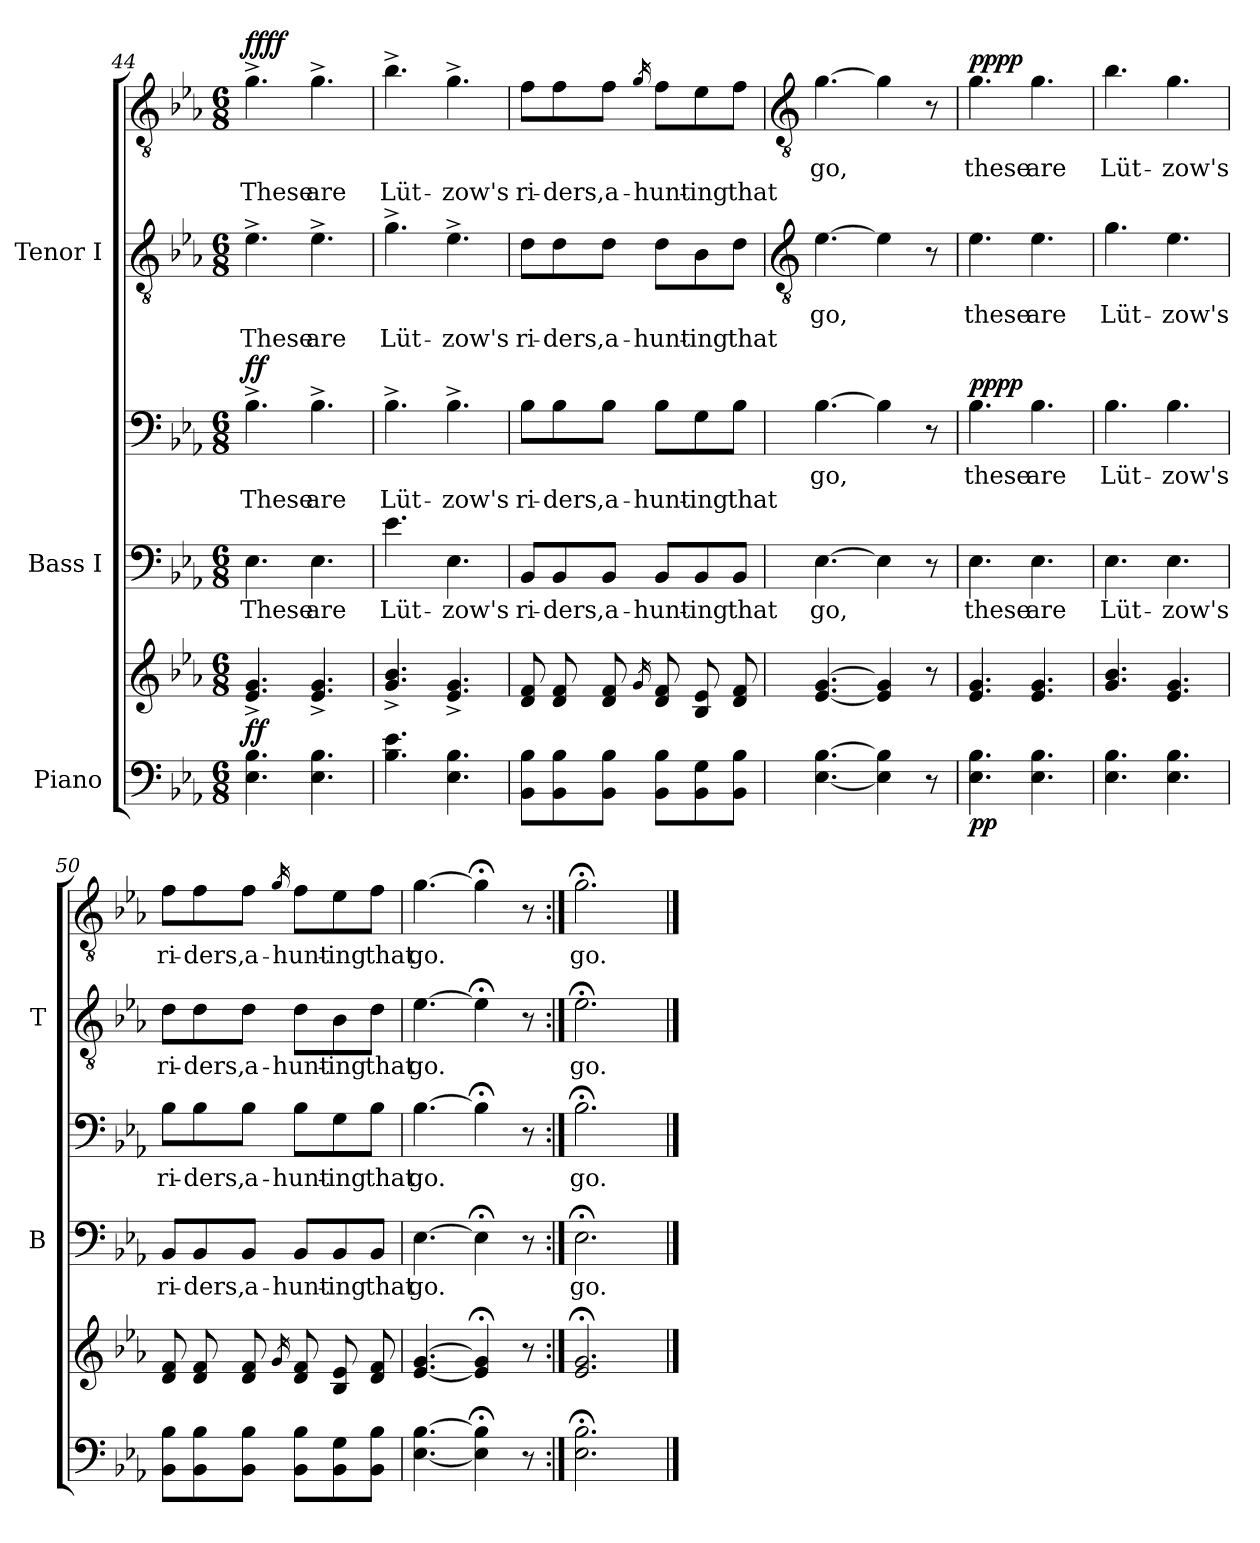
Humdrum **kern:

**kern	**kern	**dynam	**kern	**text	**kern	**text	**text	**dynam	**kern	**text	**text	**kern	**text	**text	**dynam
*part3	*part3	*part3	*part2	*part2	*part2	*part2	*part2	*part2	*part1	*part1	*part1	*part1	*part1	*part1	*part1
*staff6	*staff5	*staff5/6	*staff4	*staff4	*staff3	*staff3	*staff3	*staff3/4	*staff2	*staff2	*staff2	*staff1	*staff1	*staff1	*staff1/2
*I"Piano	*	*	*I"Bass I	*	*	*	*	*	*I"Tenor I	*	*	*	*	*	*
*	*	*	*I'B	*	*	*	*	*	*I'T	*	*	*	*	*	*
*clefF4	*clefG2	*	*clefF4	*	*clefF4	*	*	*	*clefGv2	*	*	*clefGv2	*	*	*
*k[b-e-a-]	*k[b-e-a-]	*	*k[b-e-a-]	*	*k[b-e-a-]	*	*	*	*k[b-e-a-]	*	*	*k[b-e-a-]	*	*	*
*E-:	*E-:	*	*E-:	*	*E-:	*	*	*	*E-:	*	*	*E-:	*	*	*
*M6/8	*M6/8	*	*M6/8	*	*M6/8	*	*	*	*M6/8	*	*	*M6/8	*	*	*
=44	=44	=44	=44	=44	=44	=44	=44	=44	=44	=44	=44	=44	=44	=44	=44
!	!	!LO:DY:b	!	!LO:LY:b	!	!	!LO:LY:b	!LO:DY:b	!	!	!LO:LY:b	!	!	!LO:LY:b	!LO:DY:b=2
!	!	!	!	!	!	!	!	!	!	!	!	!	!	!	!LO:DY:n=1:b
4.E- 4.B-	4.e-^ 4.g^	ff	4.E-\	These	4.B-^\	.	These	ff	4.e-^\	.	These	4.g^\	.	These	ff ff
!	!	!	!	!LO:LY:b	!	!	!LO:LY:b	!	!	!	!LO:LY:b	!	!	!LO:LY:b	!
4.E- 4.B-	4.e-^ 4.g^	.	4.E-\	are	4.B-^\	.	are	.	4.e-^\	.	are	4.g^\	.	are	.
=45	=45	=45	=45	=45	=45	=45	=45	=45	=45	=45	=45	=45	=45	=45	=45
!	!	!	!	!LO:LY:b	!	!	!LO:LY:b	!	!	!	!LO:LY:b	!	!	!LO:LY:b	!
4.B- 4.e-	4.g^ 4.b-^	.	4.e-\	Lüt-	4.B-^\	.	Lüt-	.	4.g^\	.	Lüt-	4.b-^\	.	Lüt-	.
!	!	!	!	!LO:LY:b	!	!	!LO:LY:b	!	!	!	!LO:LY:b	!	!	!LO:LY:b	!
4.E- 4.B-	4.e-^ 4.g^	.	4.E-\	-zow's	4.B-^\	.	-zow's	.	4.e-^\	.	-zow's	4.g^\	.	-zow's	.
=46	=46	=46	=46	=46	=46	=46	=46	=46	=46	=46	=46	=46	=46	=46	=46
!	!	!	!	!LO:LY:b	!	!	!LO:LY:b	!	!	!	!LO:LY:b	!	!	!LO:LY:b	!
8BB- 8B-L	8d 8fL	.	8BB-/L	ri-	8B-\L	.	ri-	.	8d\L	.	ri-	8f\L	.	ri-	.
!	!	!	!	!LO:LY:b	!	!	!LO:LY:b	!	!	!	!LO:LY:b	!	!	!LO:LY:b	!
8BB- 8B-	8d 8f	.	8BB-/	-ders,	8B-\	.	-ders,	.	8d\	.	-ders,	8f\	.	-ders,	.
!	!	!	!	!LO:LY:b	!	!	!LO:LY:b	!	!	!	!LO:LY:b	!	!	!LO:LY:b	!
8BB- 8B-J	8d 8f	.	8BB-/J	a-	8B-\J	.	a-	.	8d\J	.	a-	8f\J	.	a-	.
.	16qgJ	.	.	.	.	.	.	.	.	.	.	16qg/	.	.	.
!	!	!	!	!LO:LY:b	!	!	!LO:LY:b	!	!	!	!LO:LY:b	!	!	!LO:LY:b	!
8BB- 8B-L	8d 8fL	.	8BB-/L	-hunt-	8B-\L	.	-hunt-	.	8d\L	.	-hunt-	8f\L	.	-hunt-	.
!	!	!	!	!LO:LY:b	!	!	!LO:LY:b	!	!	!	!LO:LY:b	!	!	!LO:LY:b	!
8BB- 8G	8B- 8e-	.	8BB-/	-ing	8G\	.	-ing	.	8B-\	.	-ing	8e-\	.	-ing	.
!	!	!	!	!LO:LY:b	!	!	!LO:LY:b	!	!	!	!LO:LY:b	!	!	!LO:LY:b	!
8BB- 8B-J	8d 8fJ	.	8BB-/J	that	8B-\J	.	that	.	8d\J	.	that	8f\J	.	that	.
!!LO:LB:g=z
=47	=47	=47	=47	=47	=47	=47	=47	=47	=47	=47	=47	=47	=47	=47	=47
*	*	*	*	*	*	*	*	*	*clefGv2	*	*	*clefGv2	*	*	*
!	!	!	!	!LO:LY:b	!	!LO:LY:b	!	!	!	!LO:LY:b	!	!	!LO:LY:b	!	!
[4.E- [4.B-	[4.e- [4.g	.	[4.E-\	go,	[4.B-\	go,	.	.	[4.e-\	go,	.	[4.g\	go,	.	.
4E-] 4B-]	4e-] 4g]	.	4E-]	.	4B-]	.	.	.	4e-]	.	.	4g]	.	.	.
8r	8r	.	8r	.	8r	.	.	.	8r	.	.	8r	.	.	.
=48	=48	=48	=48	=48	=48	=48	=48	=48	=48	=48	=48	=48	=48	=48	=48
!	!	!LO:DY:b=2	!	!LO:LY:b	!	!LO:LY:b	!	!LO:DY:b=2	!	!LO:LY:b	!	!	!LO:LY:b	!	!
!	!	!	!	!	!	!	!	!LO:DY:n=1:b	!	!	!	!	!	!	!LO:DY:b=2
!	!	!	!	!	!	!	!	!	!	!	!	!	!	!	!LO:DY:n=1:b
4.E- 4.B-	4.e- 4.g	pp	4.E-\	these	4.B-\	these	.	pp pp	4.e-\	these	.	4.g	these	.	pp pp
!	!	!	!	!LO:LY:b	!	!LO:LY:b	!	!	!	!LO:LY:b	!	!	!LO:LY:b	!	!
4.E- 4.B-	4.e- 4.g	.	4.E-	are	4.B-	are	.	.	4.e-\	are	.	4.g	are	.	.
=49	=49	=49	=49	=49	=49	=49	=49	=49	=49	=49	=49	=49	=49	=49	=49
!	!	!	!	!LO:LY:b	!	!LO:LY:b	!	!	!	!LO:LY:b	!	!	!LO:LY:b	!	!
4.E- 4.B-	4.g 4.b-	.	4.E-\	Lüt-	4.B-\	Lüt-	.	.	4.g\	Lüt-	.	4.b-\	Lüt-	.	.
!	!	!	!	!LO:LY:b	!	!LO:LY:b	!	!	!	!LO:LY:b	!	!	!LO:LY:b	!	!
4.E- 4.B-	4.e- 4.g	.	4.E-\	-zow's	4.B-\	-zow's	.	.	4.e-\	-zow's	.	4.g\	-zow's	.	.
=50	=50	=50	=50	=50	=50	=50	=50	=50	=50	=50	=50	=50	=50	=50	=50
!	!	!	!	!LO:LY:b	!	!LO:LY:b	!	!	!	!LO:LY:b	!	!	!LO:LY:b	!	!
8BB- 8B-L	8d 8fL	.	8BB-/L	ri-	8B-\L	ri-	.	.	8d\L	ri-	.	8f\L	ri-	.	.
!	!	!	!	!LO:LY:b	!	!LO:LY:b	!	!	!	!LO:LY:b	!	!	!LO:LY:b	!	!
8BB- 8B-	8d 8f	.	8BB-/	-ders,	8B-\	-ders,	.	.	8d\	-ders,	.	8f\	-ders,	.	.
!	!	!	!	!LO:LY:b	!	!LO:LY:b	!	!	!	!LO:LY:b	!	!	!LO:LY:b	!	!
8BB- 8B-J	8d 8f	.	8BB-/J	a-	8B-\J	a-	.	.	8d\J	a-	.	8f\J	a-	.	.
.	16qgJ	.	.	.	.	.	.	.	.	.	.	16qg/	.	.	.
!	!	!	!	!LO:LY:b	!	!LO:LY:b	!	!	!	!LO:LY:b	!	!	!LO:LY:b	!	!
8BB- 8B-L	8d 8fL	.	8BB-/L	-hunt-	8B-\L	-hunt-	.	.	8d\L	-hunt-	.	8f\L	-hunt-	.	.
!	!	!	!	!LO:LY:b	!	!LO:LY:b	!	!	!	!LO:LY:b	!	!	!LO:LY:b	!	!
8BB- 8G	8B- 8e-	.	8BB-/	-ing	8G\	-ing	.	.	8B-\	-ing	.	8e-\	-ing	.	.
!	!	!	!	!LO:LY:b	!	!LO:LY:b	!	!	!	!LO:LY:b	!	!	!LO:LY:b	!	!
8BB- 8B-J	8d 8fJ	.	8BB-/J	that	8B-\J	that	.	.	8d\J	that	.	8f\J	that	.	.
=51	=51	=51	=51	=51	=51	=51	=51	=51	=51	=51	=51	=51	=51	=51	=51
!	!	!	!	!LO:LY:b	!	!LO:LY:b	!	!	!	!LO:LY:b	!	!	!LO:LY:b	!	!
[4.E- [4.B-	[4.e- [4.g	.	[4.E-\	go.	[4.B-\	go.	.	.	[4.e-\	go.	.	[4.g\	go.	.	.
4E-]; 4B-];	4e-];< 4g];<	.	4E-;<]	.	4B-;<]	.	.	.	4e-;<]	.	.	4g;<]	.	.	.
8r	8r	.	8r	.	8r	.	.	.	8r	.	.	8r	.	.	.
=52:|!	=52:|!	=52:|!	=52:|!	=52:|!	=52:|!	=52:|!	=52:|!	=52:|!	=52:|!	=52:|!	=52:|!	=52:|!	=52:|!	=52:|!	=52:|!
!	!	!	!	!LO:LY:b	!	!LO:LY:b	!	!	!	!LO:LY:b	!	!	!LO:LY:b	!	!
2.E-; 2.B-;	2.e-;< 2.g;<	.	2.E-;<	go.	2.B-;<	go.	.	.	2.e-;<	go.	.	2.g;<	go.	.	.
==	==	==	==	==	==	==	==	==	==	==	==	==	==	==	==
*-	*-	*-	*-	*-	*-	*-	*-	*-	*-	*-	*-	*-	*-	*-	*-
